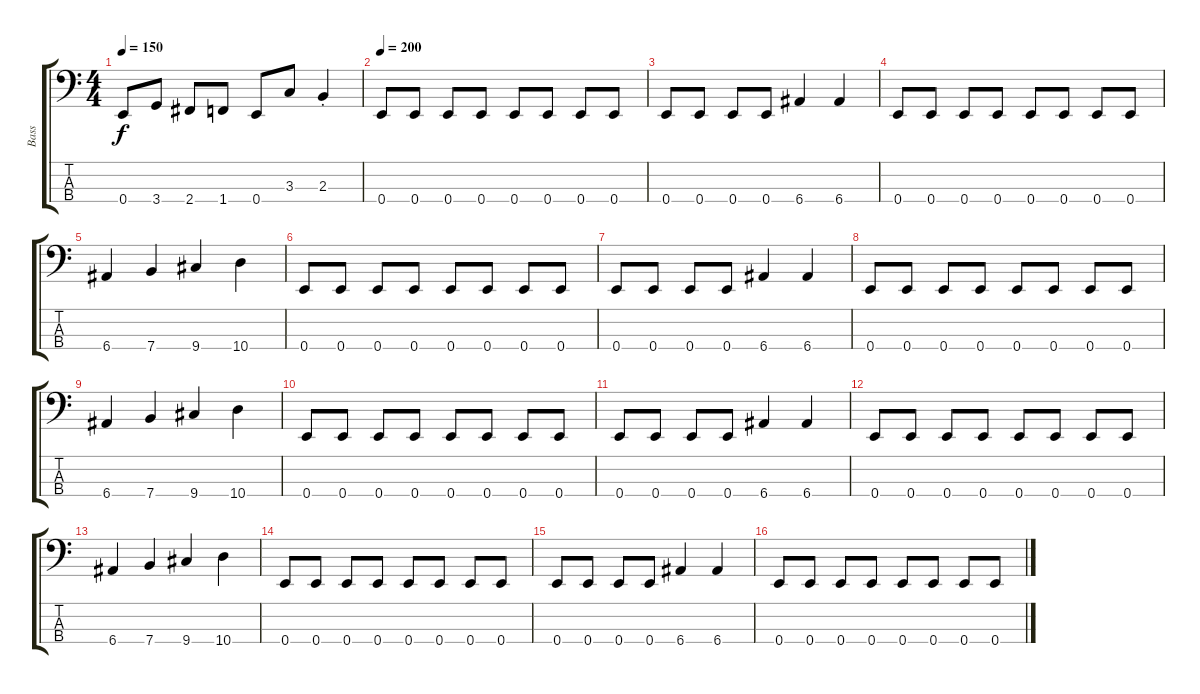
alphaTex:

\track ("Bass" "Bass") {instrument electricbasspick}
\staff {score tabs}
\tuning (G2 D2 A1 E1) {hide}
\ts (4 4)
\tempo 150
\clef f4
\ks c
0.4.8{dy f} 3.4.8 2.4.8 1.4.8 0.4.8 3.3.8 2.3{st}.4 |
\tempo 200
0.4.8 0.4.8 0.4.8 0.4.8 0.4.8 0.4.8 0.4.8 0.4.8 |
0.4.8 0.4.8 0.4.8 0.4.8 6.4.4 6.4.4 |
0.4.8 0.4.8 0.4.8 0.4.8 0.4.8 0.4.8 0.4.8 0.4.8 |
6.4.4 7.4.4 9.4.4 10.4.4 |
0.4.8 0.4.8 0.4.8 0.4.8 0.4.8 0.4.8 0.4.8 0.4.8 |
0.4.8 0.4.8 0.4.8 0.4.8 6.4.4 6.4.4 |
0.4.8 0.4.8 0.4.8 0.4.8 0.4.8 0.4.8 0.4.8 0.4.8 |
6.4.4 7.4.4 9.4.4 10.4.4 |
0.4.8 0.4.8 0.4.8 0.4.8 0.4.8 0.4.8 0.4.8 0.4.8 |
0.4.8 0.4.8 0.4.8 0.4.8 6.4.4 6.4.4 |
0.4.8 0.4.8 0.4.8 0.4.8 0.4.8 0.4.8 0.4.8 0.4.8 |
6.4.4 7.4.4 9.4.4 10.4.4 |
0.4.8 0.4.8 0.4.8 0.4.8 0.4.8 0.4.8 0.4.8 0.4.8 |
0.4.8 0.4.8 0.4.8 0.4.8 6.4.4 6.4.4 |
0.4.8 0.4.8 0.4.8 0.4.8 0.4.8 0.4.8 0.4.8 0.4.8
